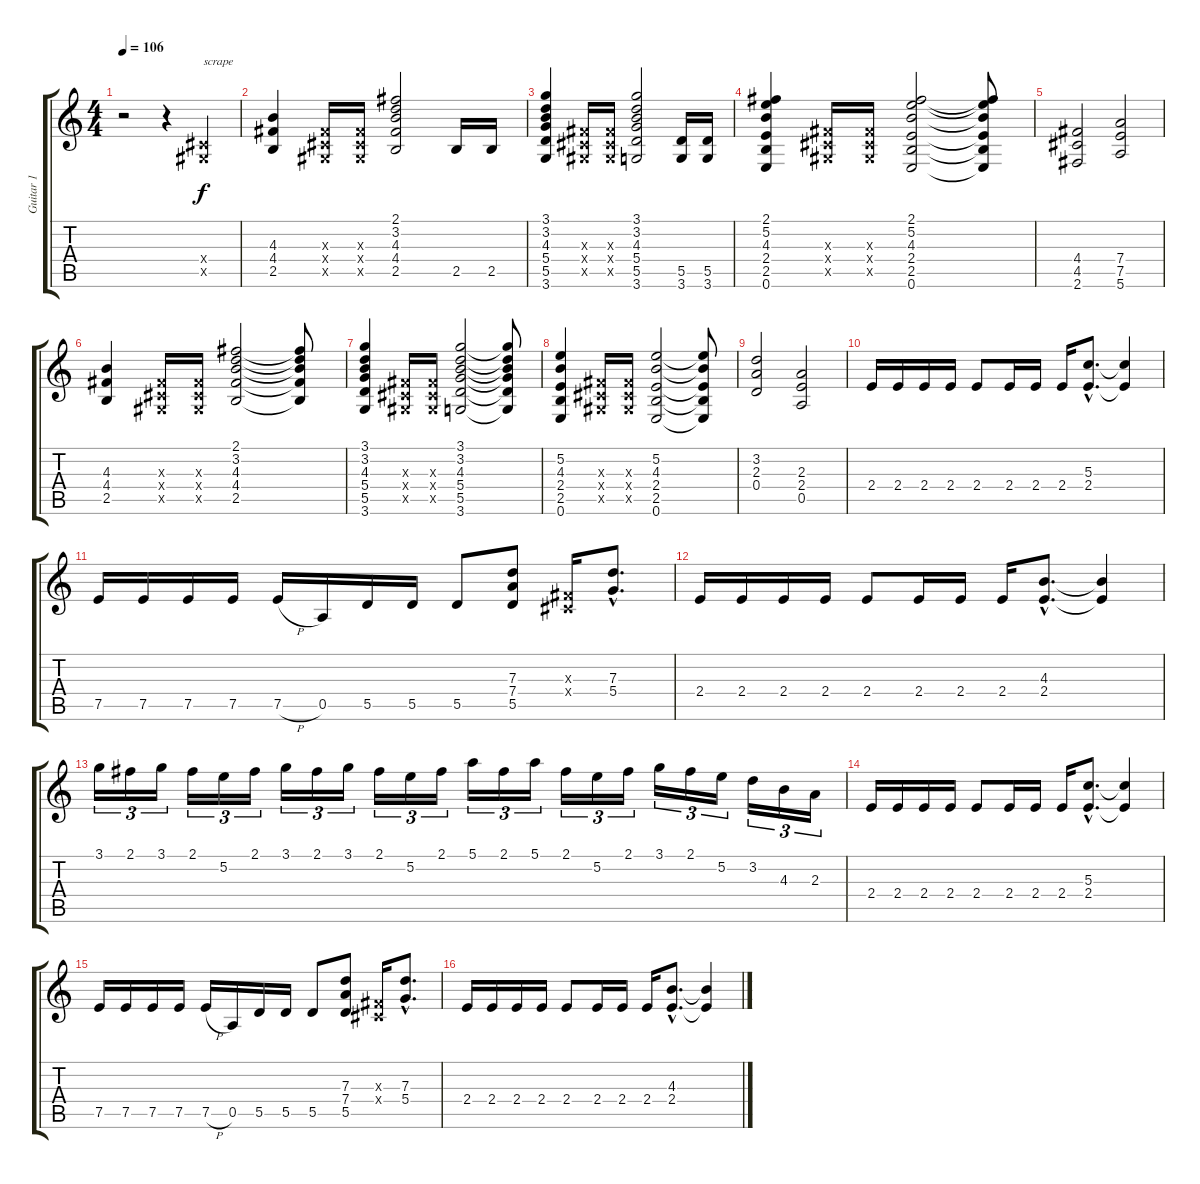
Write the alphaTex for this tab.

\track ("Guitar 1" "Guitar 1") {instrument overdrivenguitar}
\staff {score tabs}
\tuning (E4 B3 G3 D3 A2 E2) {hide}
\ts (4 4)
\tempo 106
\clef g2
\ks c
r.2{dy f} r.4 (-1.4{x} -1.5{x}).4{txt "scrape"} |
(4.3 4.4 2.5).4 (-1.3{x} -1.4{x} -1.5{x}).16 (-1.3{x} -1.4{x} -1.5{x}).16 (2.1 3.2 4.3 4.4 2.5).2 2.5.16 2.5.16 |
(3.1 3.2 4.3 5.4 5.5 3.6).4 (-1.3{x} -1.4{x} -1.5{x}).16 (-1.3{x} -1.4{x} -1.5{x}).16 (3.1 3.2 4.3 5.4 5.5 3.6).2 (5.5 3.6).16 (5.5 3.6).16 |
(2.1 5.2 4.3 2.4 2.5 0.6).4 (-1.3{x} -1.4{x} -1.5{x}).16 (-1.3{x} -1.4{x} -1.5{x}).16 (2.1 5.2 4.3 2.4 2.5 0.6).2 (2.1{t} 5.2{t} 4.3{t} 2.4{t} 2.5{t} 0.6{t}).8 |
(4.4 4.5 2.6).2 (7.4 7.5 5.6).2 |
(4.3 4.4 2.5).4 (-1.3{x} -1.4{x} -1.5{x}).16 (-1.3{x} -1.4{x} -1.5{x}).16 (2.1 3.2 4.3 4.4 2.5).2 (2.1{t} 3.2{t} 4.3{t} 4.4{t} 2.5{t}).8 |
(3.1 3.2 4.3 5.4 5.5 3.6).4 (-1.3{x} -1.4{x} -1.5{x}).16 (-1.3{x} -1.4{x} -1.5{x}).16 (3.1 3.2 4.3 5.4 5.5 3.6).2 (3.1{t} 3.2{t} 4.3{t} 5.4{t} 5.5{t} 3.6{t}).8 |
(5.2 4.3 2.4 2.5 0.6).4 (-1.3{x} -1.4{x} -1.5{x}).16 (-1.3{x} -1.4{x} -1.5{x}).16 (5.2 4.3 2.4 2.5 0.6).2 (5.2{t} 4.3{t} 2.4{t} 2.5{t} 0.6{t}).8 |
(3.2 2.3 0.4).2 (2.3 2.4 0.5).2 |
2.4.16 2.4.16 2.4.16 2.4.16 2.4.8 2.4.16 2.4.16 2.4.16 (5.3{hac} 2.4{hac}).8{d} (5.3{t} 2.4{t}).4 |
7.5.16 7.5.16 7.5.16 7.5.16 7.5{h}.16 0.5.16 5.5.16 5.5.16 5.5.8 (7.3 7.4 5.5).8 (-1.3{x} -1.4{x}).16 (7.3{hac} 5.4{hac}).8{d} |
2.4.16 2.4.16 2.4.16 2.4.16 2.4.8 2.4.16 2.4.16 2.4.16 (4.3{hac} 2.4{hac}).8{d} (4.3{t} 2.4{t}).4 |
3.1.16{tu (3 2)} 2.1.16{tu (3 2)} 3.1.16{tu (3 2)} 2.1.16{tu (3 2)} 5.2.16{tu (3 2)} 2.1.16{tu (3 2)} 3.1.16{tu (3 2)} 2.1.16{tu (3 2)} 3.1.16{tu (3 2)} 2.1.16{tu (3 2)} 5.2.16{tu (3 2)} 2.1.16{tu (3 2)} 5.1.16{tu (3 2)} 2.1.16{tu (3 2)} 5.1.16{tu (3 2)} 2.1.16{tu (3 2)} 5.2.16{tu (3 2)} 2.1.16{tu (3 2)} 3.1.16{tu (3 2)} 2.1.16{tu (3 2)} 5.2.16{tu (3 2)} 3.2.16{tu (3 2)} 4.3.16{tu (3 2)} 2.3.16{tu (3 2)} |
2.4.16 2.4.16 2.4.16 2.4.16 2.4.8 2.4.16 2.4.16 2.4.16 (5.3{hac} 2.4{hac}).8{d} (5.3{t} 2.4{t}).4 |
7.5.16 7.5.16 7.5.16 7.5.16 7.5{h}.16 0.5.16 5.5.16 5.5.16 5.5.8 (7.3 7.4 5.5).8 (-1.3{x} -1.4{x}).16 (7.3{hac} 5.4{hac}).8{d} |
2.4.16 2.4.16 2.4.16 2.4.16 2.4.8 2.4.16 2.4.16 2.4.16 (4.3{hac} 2.4{hac}).8{d} (4.3{t} 2.4{t}).4
